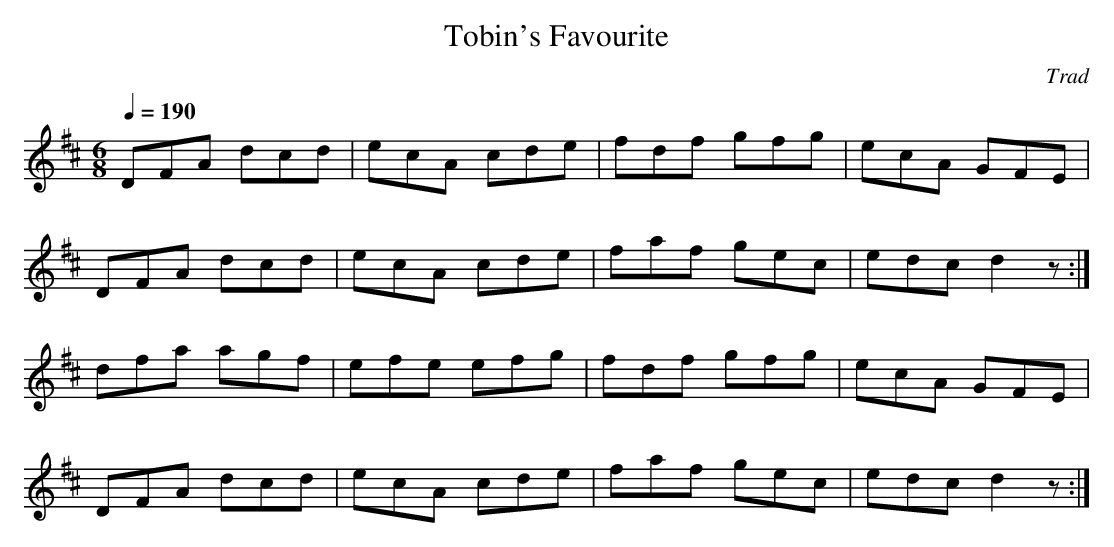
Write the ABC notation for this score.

X:1
T:Tobin's Favourite
M:6/8
L:1/8
Q:1/4=190
C:Trad
K:D
DFA dcd|ecA cde|fdf gfg|ecA GFE|!
DFA dcd|ecA cde|faf gec|edc d2 z:|!
dfa agf|efe efg|fdf gfg|ecA GFE|!
DFA dcd|ecA cde|faf gec|edc d2 z:|!
